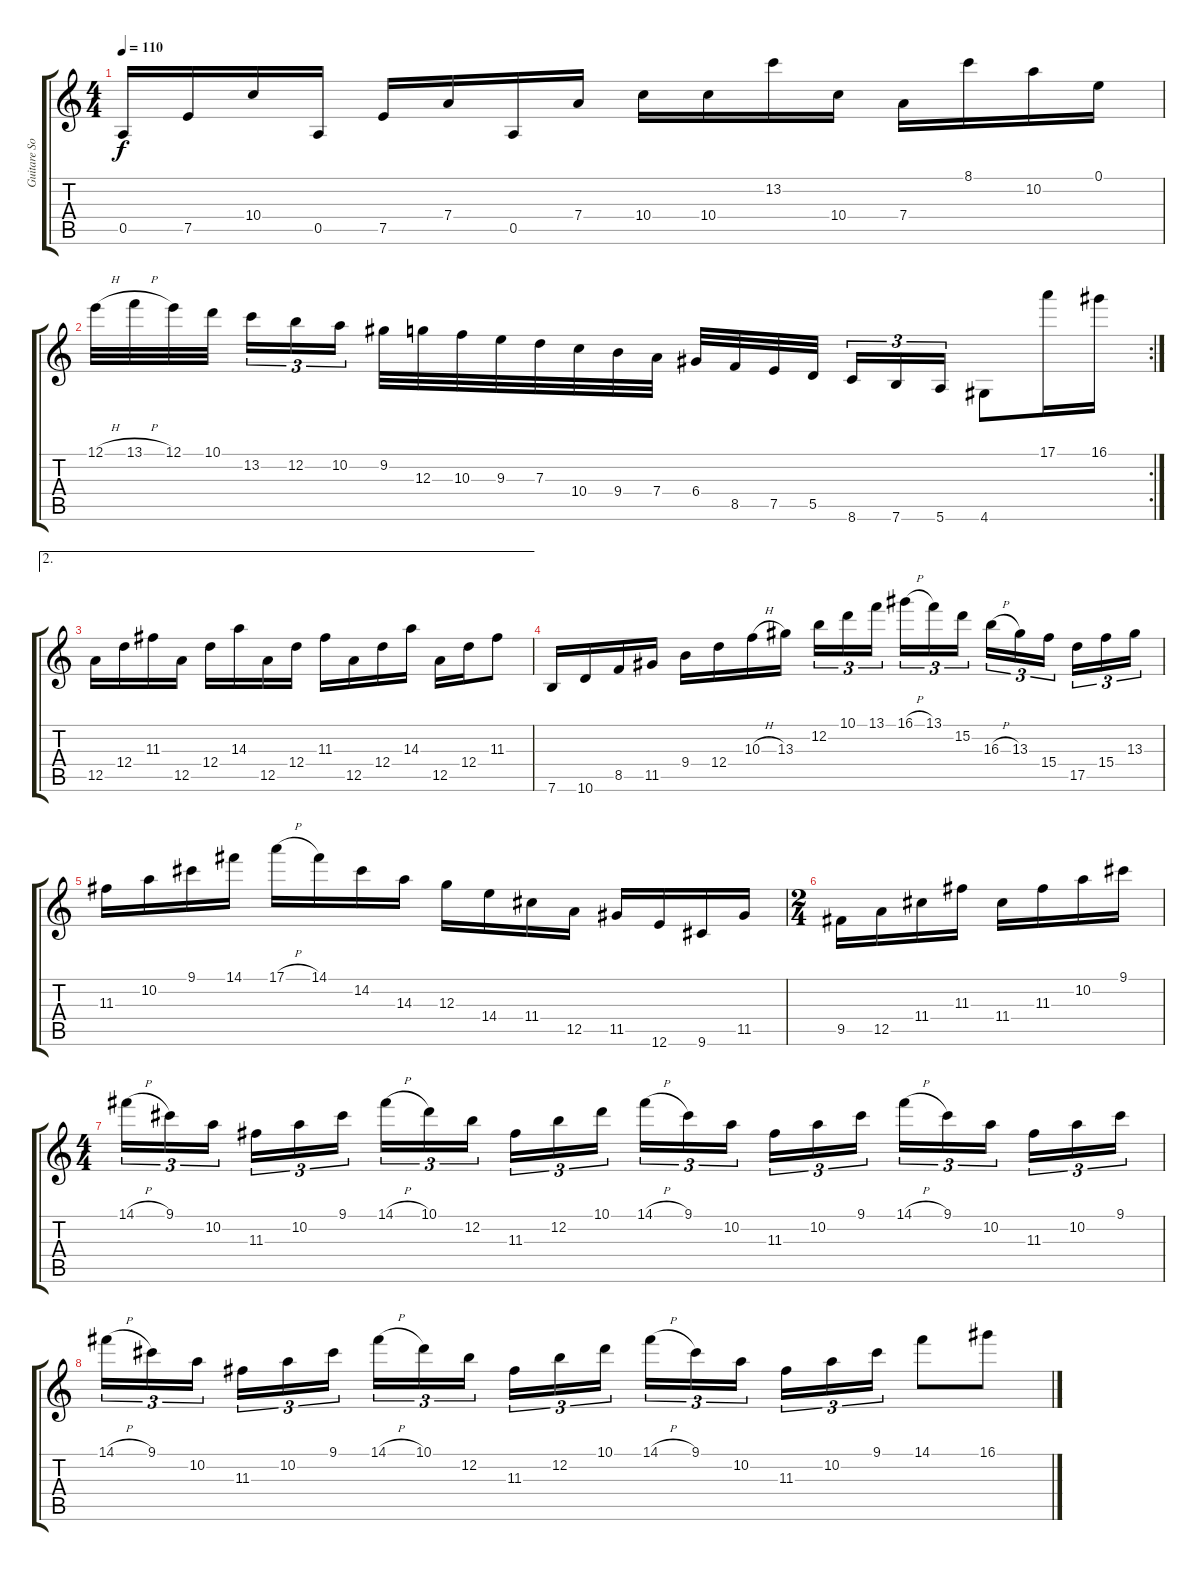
\track ("Guitare Solo" "Guitare So") {instrument distortionguitar}
\staff {score tabs}
\tuning (E4 B3 G3 D3 A2 E2) {hide}
\ts (4 4)
\tempo 110
\clef g2
\ks c
0.5.16{dy f} 7.5.16 10.4.16 0.5.16 7.5.16 7.4.16 0.5.16 7.4.16 10.4.16 10.4.16 13.2.16 10.4.16 7.4.16 8.1.16 10.2.16 0.1.16 |
\rc 2
12.1{h}.32 13.1{h}.32 12.1.32 10.1.32{beam splitsecondary} 13.2.16{tu (3 2)} 12.2.16{tu (3 2)} 10.2.16{tu (3 2)} 9.2.32 12.3.32 10.3.32 9.3.32 7.3.32 10.4.32 9.4.32 7.4.32 6.4.32 8.5.32 7.5.32 5.5.32{beam splitsecondary} 8.6.16{tu (3 2)} 7.6.16{tu (3 2)} 5.6.16{tu (3 2)} 4.6.8 17.1.16 16.1.16 |
\ae 2
12.5.16 12.4.16 11.3.16 12.5.16 12.4.16 14.3.16 12.5.16 12.4.16 11.3.16 12.5.16 12.4.16 14.3.16 12.5.16 12.4.16 11.3.8 |
7.6.16 10.6.16 8.5.16 11.5.16 9.4.16 12.4.16 10.3{h}.16 13.3.16 12.2.16{tu (3 2)} 10.1.16{tu (3 2)} 13.1.16{tu (3 2) beam splitsecondary} 16.1{h}.16{tu (3 2)} 13.1.16{tu (3 2)} 15.2.16{tu (3 2)} 16.3{h}.16{tu (3 2)} 13.3.16{tu (3 2)} 15.4.16{tu (3 2) beam splitsecondary} 17.5.16{tu (3 2)} 15.4.16{tu (3 2)} 13.3.16{tu (3 2)} |
11.3.16 10.2.16 9.1.16 14.1.16 17.1{h}.16 14.1.16 14.2.16 14.3.16 12.3.16 14.4.16 11.4.16 12.5.16 11.5.16 12.6.16 9.6.16 11.5.16 |
\ts (2 4)
9.5.16 12.5.16 11.4.16 11.3.16 11.4.16 11.3.16 10.2.16 9.1.16 |
\ts (4 4)
14.1{h}.16{tu (3 2)} 9.1.16{tu (3 2)} 10.2.16{tu (3 2) beam splitsecondary} 11.3.16{tu (3 2)} 10.2.16{tu (3 2)} 9.1.16{tu (3 2)} 14.1{h}.16{tu (3 2)} 10.1.16{tu (3 2)} 12.2.16{tu (3 2) beam splitsecondary} 11.3.16{tu (3 2)} 12.2.16{tu (3 2)} 10.1.16{tu (3 2)} 14.1{h}.16{tu (3 2)} 9.1.16{tu (3 2)} 10.2.16{tu (3 2) beam splitsecondary} 11.3.16{tu (3 2)} 10.2.16{tu (3 2)} 9.1.16{tu (3 2)} 14.1{h}.16{tu (3 2)} 9.1.16{tu (3 2)} 10.2.16{tu (3 2) beam splitsecondary} 11.3.16{tu (3 2)} 10.2.16{tu (3 2)} 9.1.16{tu (3 2)} |
14.1{h}.16{tu (3 2)} 9.1.16{tu (3 2)} 10.2.16{tu (3 2) beam splitsecondary} 11.3.16{tu (3 2)} 10.2.16{tu (3 2)} 9.1.16{tu (3 2)} 14.1{h}.16{tu (3 2)} 10.1.16{tu (3 2)} 12.2.16{tu (3 2) beam splitsecondary} 11.3.16{tu (3 2)} 12.2.16{tu (3 2)} 10.1.16{tu (3 2)} 14.1{h}.16{tu (3 2)} 9.1.16{tu (3 2)} 10.2.16{tu (3 2) beam splitsecondary} 11.3.16{tu (3 2)} 10.2.16{tu (3 2)} 9.1.16{tu (3 2)} 14.1.8 16.1.8
